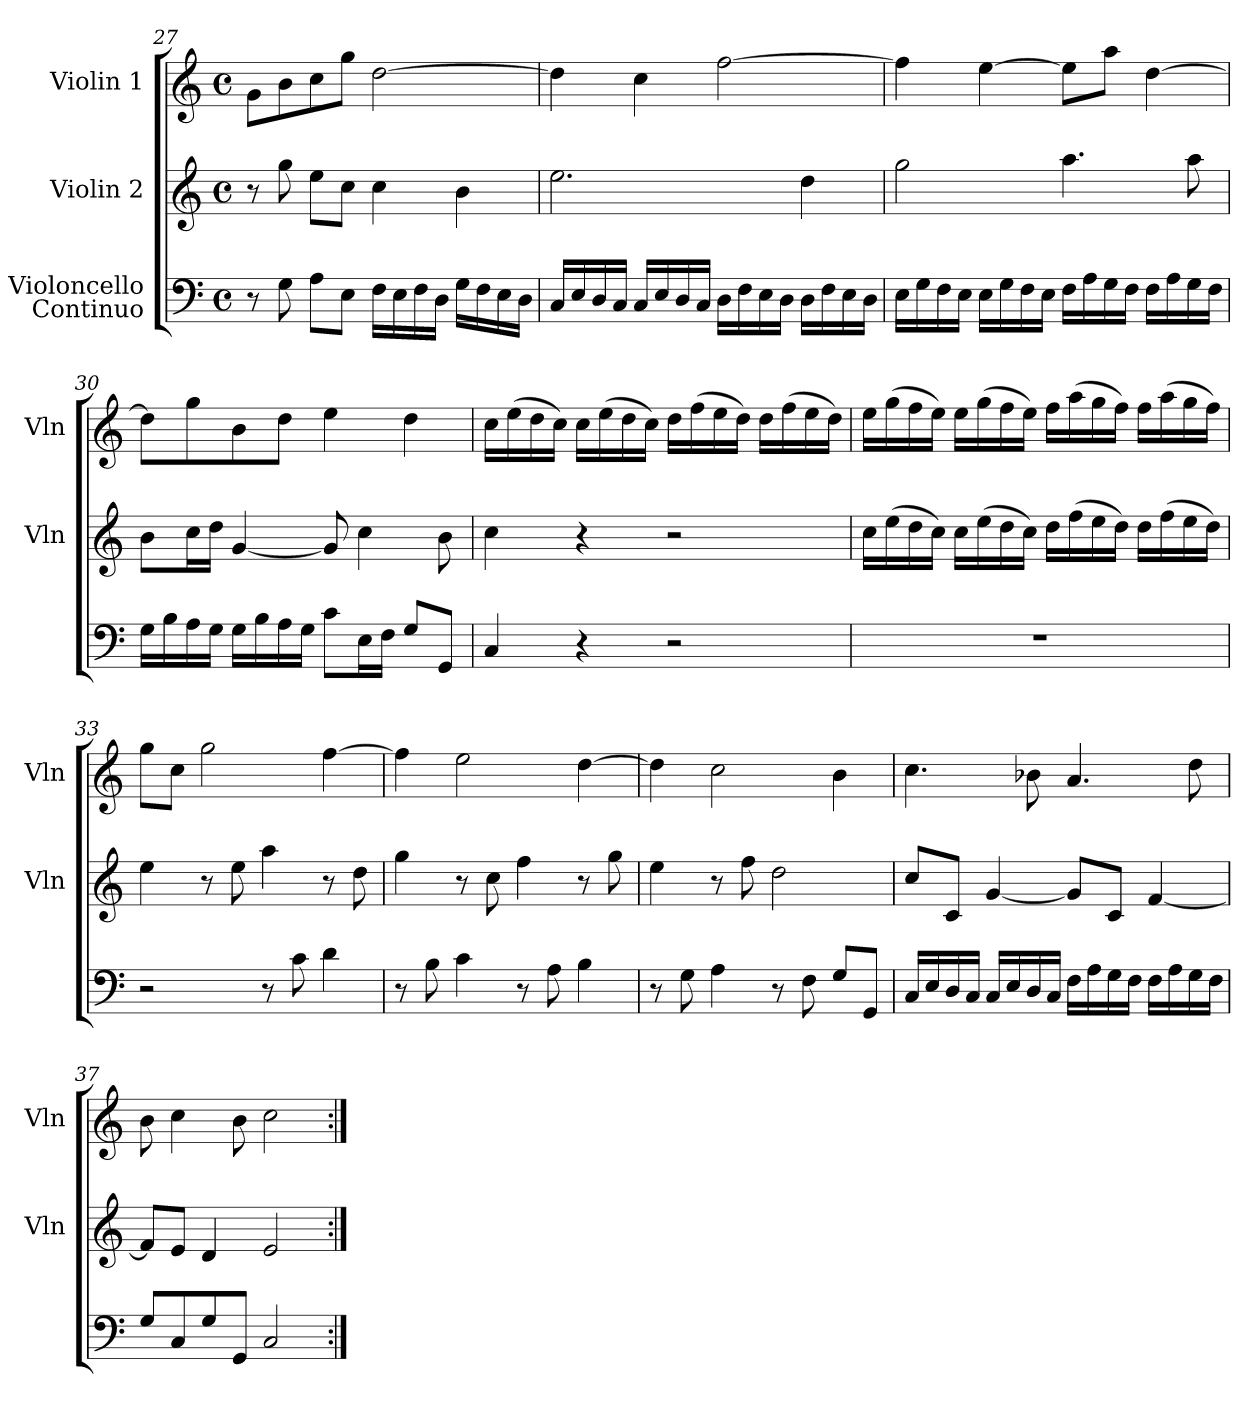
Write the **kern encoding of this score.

**kern	**kern	**kern
*part3	*part2	*part1
*staff3	*staff2	*staff1
*I"Violoncello\nContinuo	*I"Violin 2	*I"Violin 1
*	*I'Vln	*I'Vln
*clefF4	*clefG2	*clefG2
*k[]	*k[]	*k[]
*C:	*C:	*C:
*M4/4	*M4/4	*M4/4
*met(c)	*met(c)	*met(c)
=27	=27	=27
8r	8r	8g\L
8G\	8gg\	8b\
8A\L	8ee\L	8cc\
8E\J	8cc\J	8gg\J
16F\LL	4cc\	[2dd\
16E\	.	.
16F\	.	.
16D\JJ	.	.
16G\LL	4b\	.
16F\	.	.
16E\	.	.
16D\JJ	.	.
=28	=28	=28
16C/LL	2.ee\	4dd\]
16E/	.	.
16D/	.	.
16C/JJ	.	.
16C/LL	.	4cc\
16E/	.	.
16D/	.	.
16C/JJ	.	.
16D\LL	.	[2ff\
16F\	.	.
16E\	.	.
16D\JJ	.	.
16D\LL	4dd\	.
16F\	.	.
16E\	.	.
16D\JJ	.	.
=29	=29	=29
16E\LL	2gg\	4ff\]
16G\	.	.
16F\	.	.
16E\JJ	.	.
16E\LL	.	[4ee\
16G\	.	.
16F\	.	.
16E\JJ	.	.
16F\LL	4.aa\	8ee\L]
16A\	.	.
16G\	.	8aa\J
16F\JJ	.	.
16F\LL	.	[4dd\
16A\	.	.
16G\	8aa\	.
16F\JJ	.	.
=30	=30	=30
16G\LL	8b\L	8dd\L]
16B\	.	.
16A\	16cc\L	8gg\
16G\JJ	16dd\JJ	.
16G\LL	[4g/	8b\
16B\	.	.
16A\	.	8dd\J
16G\JJ	.	.
8c\L	8g/]	4ee\
16E\L	4cc\	.
16F\JJ	.	.
8G/L	.	4dd\
8GG/J	8b\	.
=31	=31	=31
4C/	4cc\	16cc\LL
.	.	(16ee\
.	.	16dd\
.	.	16cc\JJ)
4r	4r	16cc\LL
.	.	(16ee\
.	.	16dd\
.	.	16cc\JJ)
2r	2r	16dd\LL
.	.	(16ff\
.	.	16ee\
.	.	16dd\JJ)
.	.	16dd\LL
.	.	(16ff\
.	.	16ee\
.	.	16dd\JJ)
=32	=32	=32
1r	16cc\LL	16ee\LL
.	(16ee\	(16gg\
.	16dd\	16ff\
.	16cc\JJ)	16ee\JJ)
.	16cc\LL	16ee\LL
.	(16ee\	(16gg\
.	16dd\	16ff\
.	16cc\JJ)	16ee\JJ)
.	16dd\LL	16ff\LL
.	(16ff\	(16aa\
.	16ee\	16gg\
.	16dd\JJ)	16ff\JJ)
.	16dd\LL	16ff\LL
.	(16ff\	(16aa\
.	16ee\	16gg\
.	16dd\JJ)	16ff\JJ)
=33	=33	=33
2r	4ee\	8gg\L
.	.	8cc\J
.	8r	2gg\
.	8ee\	.
8r	4aa\	.
8c\	.	.
4d\	8r	[4ff\
.	8dd\	.
=34	=34	=34
8r	4gg\	4ff\]
8B\	.	.
4c\	8r	2ee\
.	8cc\	.
8r	4ff\	.
8A\	.	.
4B\	8r	[4dd\
.	8gg\	.
=35	=35	=35
8r	4ee\	4dd\]
8G\	.	.
4A\	8r	2cc\
.	8ff\	.
8r	2dd\	.
8F\	.	.
8G/L	.	4b\
8GG/J	.	.
=36	=36	=36
16C/LL	8cc/L	4.cc\
16E/	.	.
16D/	8c/J	.
16C/JJ	.	.
16C/LL	[4g/	.
16E/	.	.
16D/	.	8b-X\
16C/JJ	.	.
16F\LL	8g/L]	4.a/
16A\	.	.
16G\	8c/J	.
16F\JJ	.	.
16F\LL	[4f/	.
16A\	.	.
16G\	.	8dd\
16F\JJ	.	.
=37	=37	=37
8G/L	8f/L]	8b\
8C/	8e/J	4cc\
8G/	4d/	.
8GG/J	.	8b\
2C/	2e/	2cc\
=:|!	=:|!	=:|!
*-	*-	*-
